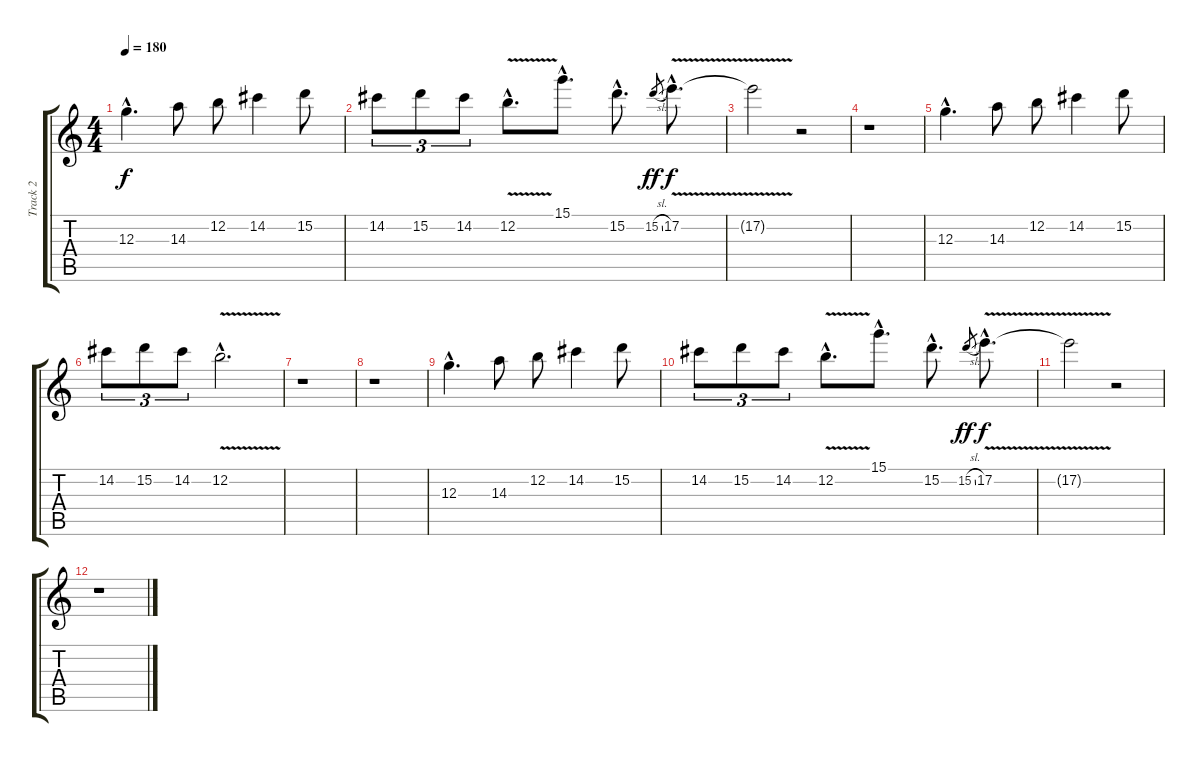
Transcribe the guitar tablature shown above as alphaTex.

\track ("Track 2" "Track 2") {instrument distortionguitar}
\staff {score tabs}
\tuning (E4 B3 G3 D3 A2 E2) {hide}
\ts (4 4)
\tempo 180
\clef g2
\ks c
12.3{hac}.4{d dy f} 14.3.8 12.2.8 14.2.4 15.2.8 |
14.2.8{tu (3 2)} 15.2.8{tu (3 2)} 14.2.8{tu (3 2)} 12.2{v hac}.8{d} 15.1{hac}.8{d} 15.2{hac}.8{d} 15.2{sl}.8{gr dy ff} 17.2{v hac}.8{d dy f} |
17.2{t}.2 r.2 |
r.1 |
12.3{hac}.4{d} 14.3.8 12.2.8 14.2.4 15.2.8 |
14.2.8{tu (3 2)} 15.2.8{tu (3 2)} 14.2.8{tu (3 2)} 12.2{v hac}.2{d} |
r.1 |
r.1 |
12.3{hac}.4{d} 14.3.8 12.2.8 14.2.4 15.2.8 |
14.2.8{tu (3 2)} 15.2.8{tu (3 2)} 14.2.8{tu (3 2)} 12.2{v hac}.8{d} 15.1{hac}.8{d} 15.2{hac}.8{d} 15.2{sl}.8{gr dy ff} 17.2{v hac}.8{d dy f} |
17.2{t}.2 r.2 |
r.1
